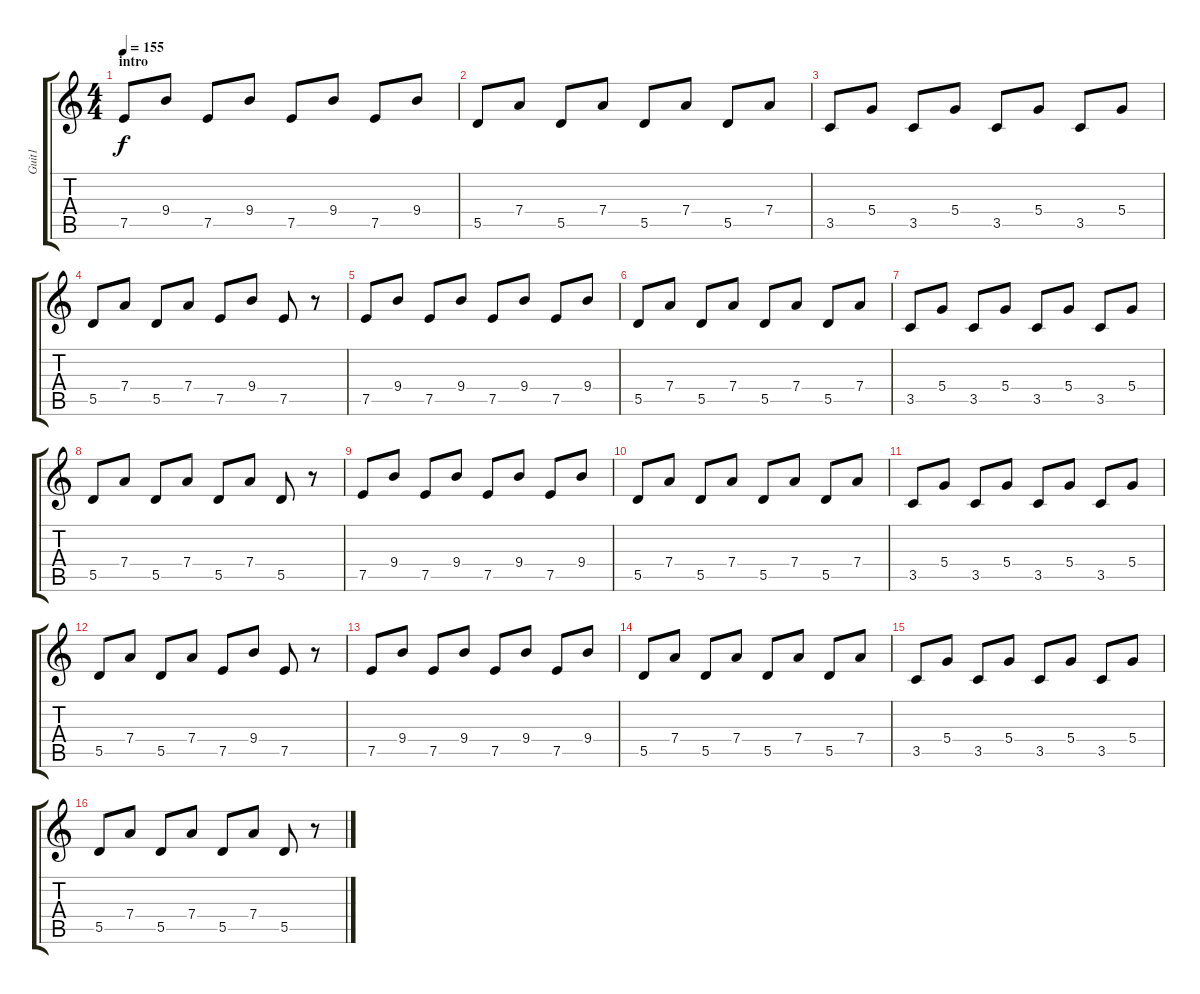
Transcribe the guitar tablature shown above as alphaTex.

\track ("Guit1" "Guit1") {instrument acousticguitarnylon}
\staff {score tabs}
\tuning (E4 B3 G3 D3 A2 E2) {hide}
\ts (4 4)
\section ("" "intro")
\tempo 155
\clef g2
\ks c
7.5.8{dy f instrument acousticguitarnylon} 9.4.8 7.5.8 9.4.8 7.5.8 9.4.8 7.5.8 9.4.8 |
5.5.8 7.4.8 5.5.8 7.4.8 5.5.8 7.4.8 5.5.8 7.4.8 |
3.5.8 5.4.8 3.5.8 5.4.8 3.5.8 5.4.8 3.5.8 5.4.8 |
5.5.8 7.4.8 5.5.8 7.4.8 7.5.8 9.4.8 7.5.8 r.8 |
7.5.8 9.4.8 7.5.8 9.4.8 7.5.8 9.4.8 7.5.8 9.4.8 |
5.5.8 7.4.8 5.5.8 7.4.8 5.5.8 7.4.8 5.5.8 7.4.8 |
3.5.8 5.4.8 3.5.8 5.4.8 3.5.8 5.4.8 3.5.8 5.4.8 |
5.5.8 7.4.8 5.5.8 7.4.8 5.5.8 7.4.8 5.5.8 r.8 |
7.5.8 9.4.8 7.5.8 9.4.8 7.5.8 9.4.8 7.5.8 9.4.8 |
5.5.8 7.4.8 5.5.8 7.4.8 5.5.8 7.4.8 5.5.8 7.4.8 |
3.5.8 5.4.8 3.5.8 5.4.8 3.5.8 5.4.8 3.5.8 5.4.8 |
5.5.8 7.4.8 5.5.8 7.4.8 7.5.8 9.4.8 7.5.8 r.8 |
7.5.8 9.4.8 7.5.8 9.4.8 7.5.8 9.4.8 7.5.8 9.4.8 |
5.5.8 7.4.8 5.5.8 7.4.8 5.5.8 7.4.8 5.5.8 7.4.8 |
3.5.8 5.4.8 3.5.8 5.4.8 3.5.8 5.4.8 3.5.8 5.4.8 |
5.5.8 7.4.8 5.5.8 7.4.8 5.5.8 7.4.8 5.5.8 r.8
